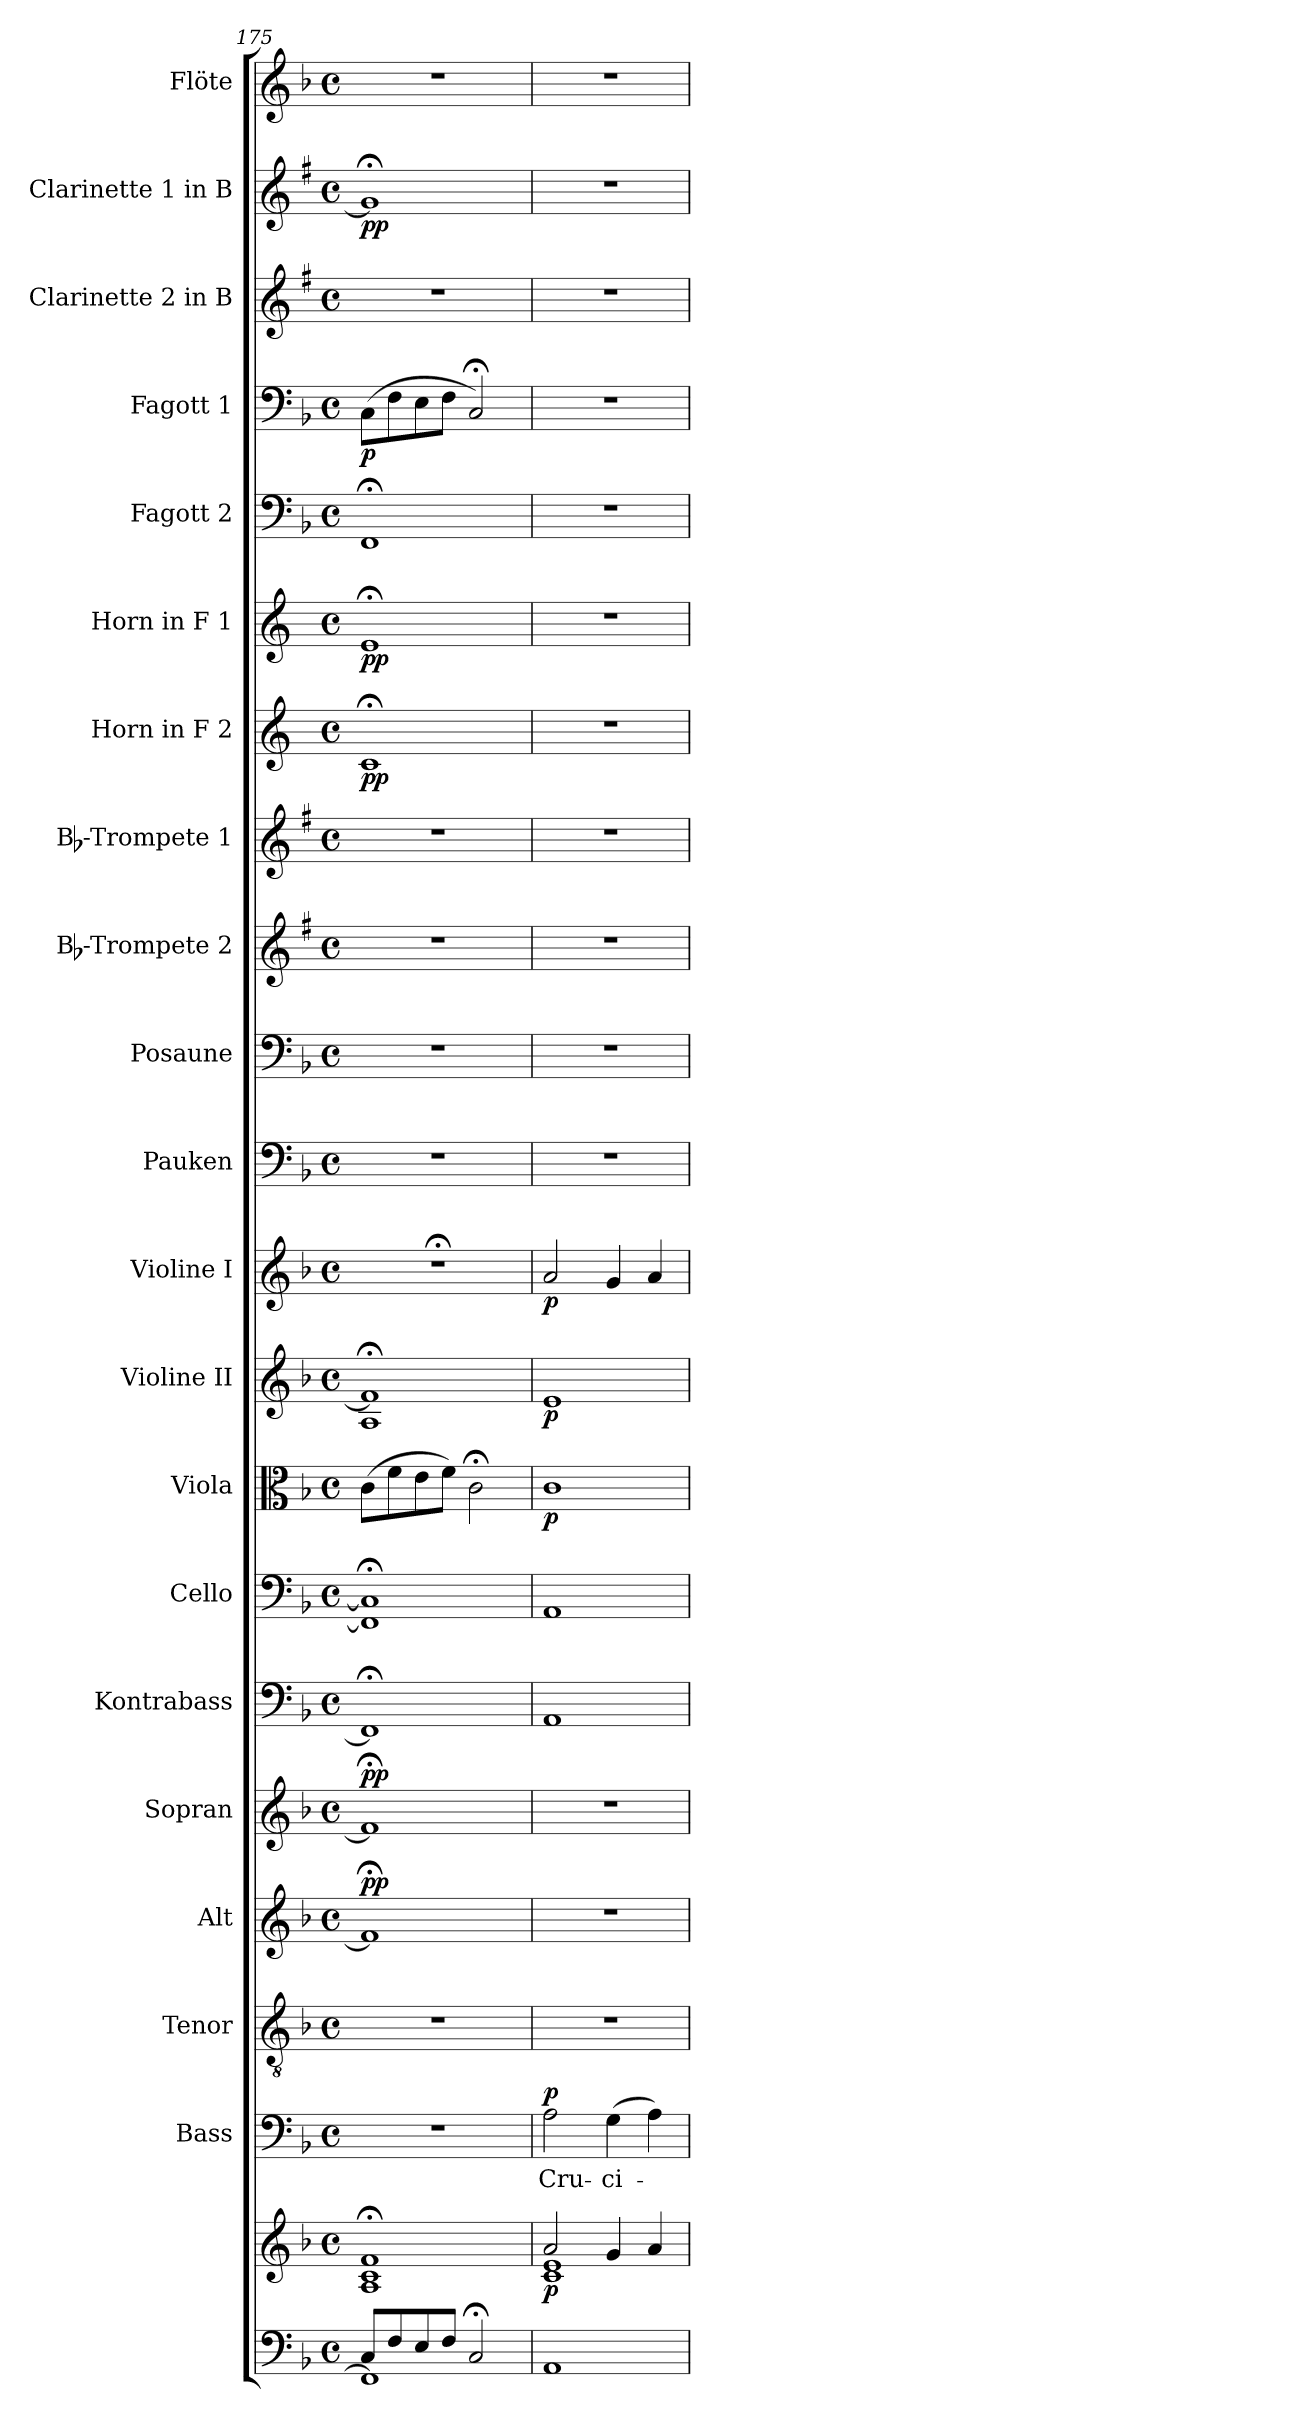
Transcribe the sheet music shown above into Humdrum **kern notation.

**kern	**kern	**dynam	**kern	**text	**dynam	**kern	**kern	**dynam	**kern	**dynam	**kern	**kern	**kern	**dynam	**kern	**dynam	**kern	**dynam	**kern	**kern	**kern	**kern	**kern	**dynam	**kern	**dynam	**kern	**kern	**dynam	**kern	**kern	**dynam	**kern
*part21	*part21	*part21	*part20	*part20	*part20	*part19	*part18	*part18	*part17	*part17	*part16	*part15	*part14	*part14	*part13	*part13	*part12	*part12	*part11	*part10	*part9	*part8	*part7	*part7	*part6	*part6	*part5	*part4	*part4	*part3	*part2	*part2	*part1
*staff22	*staff21	*staff21/22	*staff20	*staff20	*staff20	*staff19	*staff18	*staff18	*staff17	*staff17	*staff16	*staff15	*staff14	*staff14	*staff13	*staff13	*staff12	*staff12	*staff11	*staff10	*staff9	*staff8	*staff7	*staff7	*staff6	*staff6	*staff5	*staff4	*staff4	*staff3	*staff2	*staff2	*staff1
*	*	*	*I"Bass	*	*	*I"Tenor	*I"Alt	*	*I"Sopran	*	*I"Kontrabass	*I"Cello	*I"Viola	*	*I"Violine II	*	*I"Violine I	*	*I"Pauken	*I"Posaune	*I"Bb-Trompete 2	*I"Bb-Trompete 1	*I"Horn in F 2	*	*I"Horn in F 1	*	*I"Fagott 2	*I"Fagott 1	*	*I"Clarinette 2 in B	*I"Clarinette 1 in B	*	*I"Flöte
*	*	*	*I'B.	*	*	*I'T.	*I'A.	*	*I'S.	*	*I'Kb.	*	*I'Vla.	*	*I'Vl. II	*	*I'Vl. I	*	*I'Pk.	*I'Pos.	*I'Bb Trp. 2	*I'Bb Trp. 1	*	*	*	*	*I'Fg. 2	*I'Fg. 1	*	*I'Clar. 2	*I'Clar.1	*	*I'Fl.
*clefF4	*clefG2	*	*clefF4	*	*	*clefGv2	*clefG2	*	*clefG2	*	*clefF4	*clefF4	*clefC3	*	*clefG2	*	*clefG2	*	*clefF4	*clefF4	*clefG2	*clefG2	*clefG2	*	*clefG2	*	*clefF4	*clefF4	*	*clefG2	*clefG2	*	*clefG2
*	*	*	*	*	*	*	*	*	*	*	*ITrd7c12	*	*	*	*	*	*	*	*	*	*ITrd1c2	*ITrd1c2	*ITrd4c7	*	*ITrd4c7	*	*	*	*	*ITrd1c2	*ITrd1c2	*	*
*k[b-]	*k[b-]	*	*k[b-]	*	*	*k[b-]	*k[b-]	*	*k[b-]	*	*k[b-]	*k[b-]	*k[b-]	*	*k[b-]	*	*k[b-]	*	*k[b-]	*k[b-]	*k[b-]	*k[b-]	*k[b-]	*	*k[b-]	*	*k[b-]	*k[b-]	*	*k[b-]	*k[b-]	*	*k[b-]
*F:	*F:	*	*F:	*	*	*F:	*F:	*	*F:	*	*F:	*F:	*F:	*	*F:	*	*F:	*	*F:	*F:	*F:	*F:	*F:	*	*F:	*	*F:	*F:	*	*F:	*F:	*	*F:
*M4/4	*M4/4	*	*M4/4	*	*	*M4/4	*M4/4	*	*M4/4	*	*M4/4	*M4/4	*M4/4	*	*M4/4	*	*M4/4	*	*M4/4	*M4/4	*M4/4	*M4/4	*M4/4	*	*M4/4	*	*M4/4	*M4/4	*	*M4/4	*M4/4	*	*M4/4
*met(c)	*met(c)	*	*met(c)	*	*	*met(c)	*met(c)	*	*met(c)	*	*met(c)	*met(c)	*met(c)	*	*met(c)	*	*met(c)	*	*met(c)	*met(c)	*met(c)	*met(c)	*met(c)	*	*met(c)	*	*met(c)	*met(c)	*	*met(c)	*met(c)	*	*met(c)
=175	=175	=175	=175	=175	=175	=175	=175	=175	=175	=175	=175	=175	=175	=175	=175	=175	=175	=175	=175	=175	=175	=175	=175	=175	=175	=175	=175	=175	=175	=175	=175	=175	=175
*^	*^	*	*	*	*	*	*	*	*	*	*	*	*	*	*^	*	*	*	*	*	*	*	*	*	*	*	*	*	*	*	*	*	*
!	!	!	!	!	!	!	!	!	!	!LO:DY:a	!	!LO:DY:a	!	!	!	!	!	!	!	!	!	!	!	!	!	!	!LO:DY:b	!	!LO:DY:b	!	!	!LO:DY:b	!	!	!LO:DY:b	!
8C/L	1FF]	1f;<	1A 1c	.	1r	.	.	1r	1f;<]	pp	1f;<]	pp	1FFF;<]	1FF];< 1C];<	(>8c\L	.	1f;<]	1A	.	1r;<	.	1r	1r	1r	1r	1F;<	pp	1A;<	pp	1FF;<	(>8C\L	p	1r	1f;<]	pp	1r
8F/	.	.	.	.	.	.	.	.	.	.	.	.	.	.	8f\	.	.	.	.	.	.	.	.	.	.	.	.	.	.	.	8F\	.	.	.	.	.
8E/	.	.	.	.	.	.	.	.	.	.	.	.	.	.	8e\	.	.	.	.	.	.	.	.	.	.	.	.	.	.	.	8E\	.	.	.	.	.
8F/J	.	.	.	.	.	.	.	.	.	.	.	.	.	.	8f\J)	.	.	.	.	.	.	.	.	.	.	.	.	.	.	.	8F\J	.	.	.	.	.
2C;</	.	.	.	.	.	.	.	.	.	.	.	.	.	.	2c;<\	.	.	.	.	.	.	.	.	.	.	.	.	.	.	.	2C;</)	.	.	.	.	.
*v	*v	*	*	*	*	*	*	*	*	*	*	*	*	*	*	*	*v	*v	*	*	*	*	*	*	*	*	*	*	*	*	*	*	*	*	*	*
=176	=176	=176	=176	=176	=176	=176	=176	=176	=176	=176	=176	=176	=176	=176	=176	=176	=176	=176	=176	=176	=176	=176	=176	=176	=176	=176	=176	=176	=176	=176	=176	=176	=176	=176
!	!	!	!LO:DY:b	!	!LO:LY:b	!LO:DY:a	!	!	!	!	!	!	!	!	!LO:DY:b	!	!LO:DY:b	!	!LO:DY:b	!	!	!	!	!	!	!	!	!	!	!	!	!	!	!
1AA	2a/	1c 1e	p	2A\	Cru-	p	1r	1r	.	1r	.	1AAA	1AA	1c	p	1e	p	2a/	p	1r	1r	1r	1r	1r	.	1r	.	1r	1r	.	1r	1r	.	1r
!	!	!	!	!	!LO:LY:b	!	!	!	!	!	!	!	!	!	!	!	!	!	!	!	!	!	!	!	!	!	!	!	!	!	!	!	!	!
.	4g/	.	.	(>4G\	-ci-	.	.	.	.	.	.	.	.	.	.	.	.	4g/	.	.	.	.	.	.	.	.	.	.	.	.	.	.	.	.
.	4a/	.	.	4A\)	.	.	.	.	.	.	.	.	.	.	.	.	.	4a/	.	.	.	.	.	.	.	.	.	.	.	.	.	.	.	.
*	*v	*v	*	*	*	*	*	*	*	*	*	*	*	*	*	*	*	*	*	*	*	*	*	*	*	*	*	*	*	*	*	*	*	*
=	=	=	=	=	=	=	=	=	=	=	=	=	=	=	=	=	=	=	=	=	=	=	=	=	=	=	=	=	=	=	=	=	=
*-	*-	*-	*-	*-	*-	*-	*-	*-	*-	*-	*-	*-	*-	*-	*-	*-	*-	*-	*-	*-	*-	*-	*-	*-	*-	*-	*-	*-	*-	*-	*-	*-	*-
